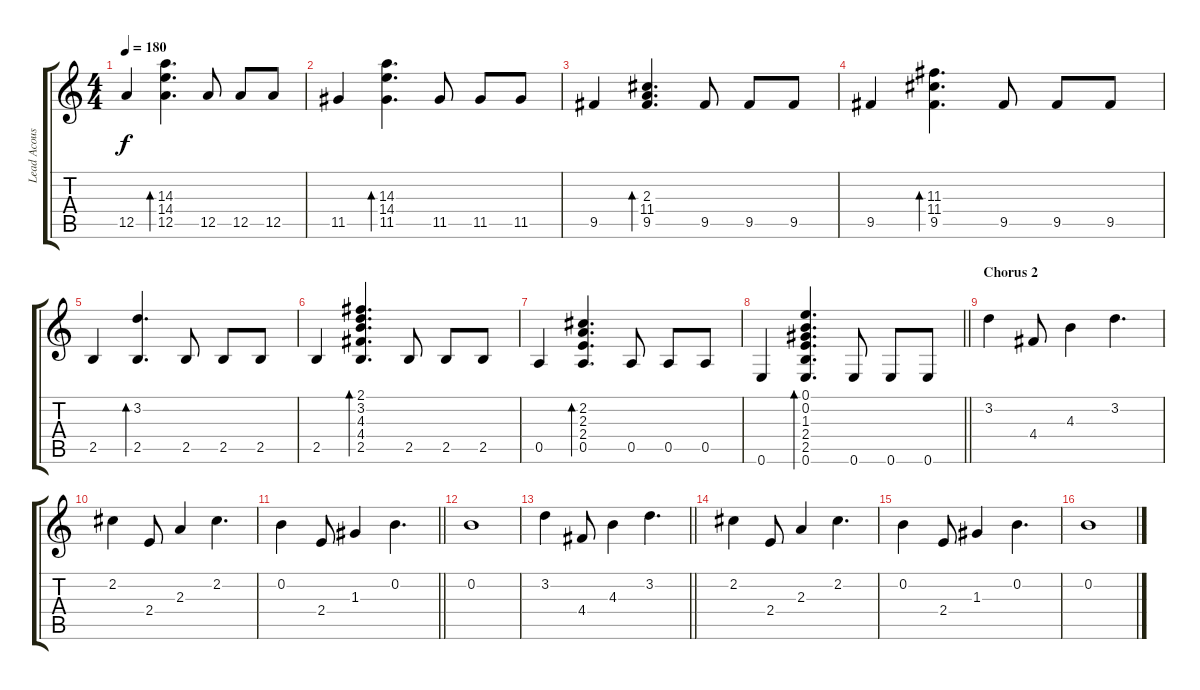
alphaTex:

\track ("Lead Acoustic Guitar" "Lead Acous") {instrument acousticguitarsteel}
\staff {score tabs}
\tuning (E4 B3 G3 D3 A2 E2) {hide}
\ts (4 4)
\tempo 180
\clef g2
\ks c
12.5.4{dy f} (14.3 14.4 12.5).4{d bd 60} 12.5.8 12.5.8 12.5.8 |
11.5.4 (14.3 14.4 11.5).4{d bd 60} 11.5.8 11.5.8 11.5.8 |
9.5.4 (2.3 11.4 9.5).4{d bd 60} 9.5.8 9.5.8 9.5.8 |
9.5.4 (11.3 11.4 9.5).4{d bd 60} 9.5.8 9.5.8 9.5.8 |
2.5.4 (3.2 2.5).4{d bd 60} 2.5.8 2.5.8 2.5.8 |
2.5.4 (2.1 3.2 4.3 4.4 2.5).4{d bd 60} 2.5.8 2.5.8 2.5.8 |
0.5.4 (2.2 2.3 2.4 0.5).4{d bd 60} 0.5.8 0.5.8 0.5.8 |
\barLineRight lightlight
0.6.4 (0.1 0.2 1.3 2.4 2.5 0.6).4{d bd 60} 0.6.8 0.6.8 0.6.8 |
\section ("" "Chorus 2")
3.2.4 4.4.8 4.3.4 3.2.4{d} |
2.2.4 2.4.8 2.3.4 2.2.4{d} |
\barLineRight lightlight
0.2.4 2.4.8 1.3.4 0.2.4{d} |
0.2.1 |
\barLineRight lightlight
3.2.4 4.4.8 4.3.4 3.2.4{d} |
2.2.4 2.4.8 2.3.4 2.2.4{d} |
0.2.4 2.4.8 1.3.4 0.2.4{d} |
0.2.1
